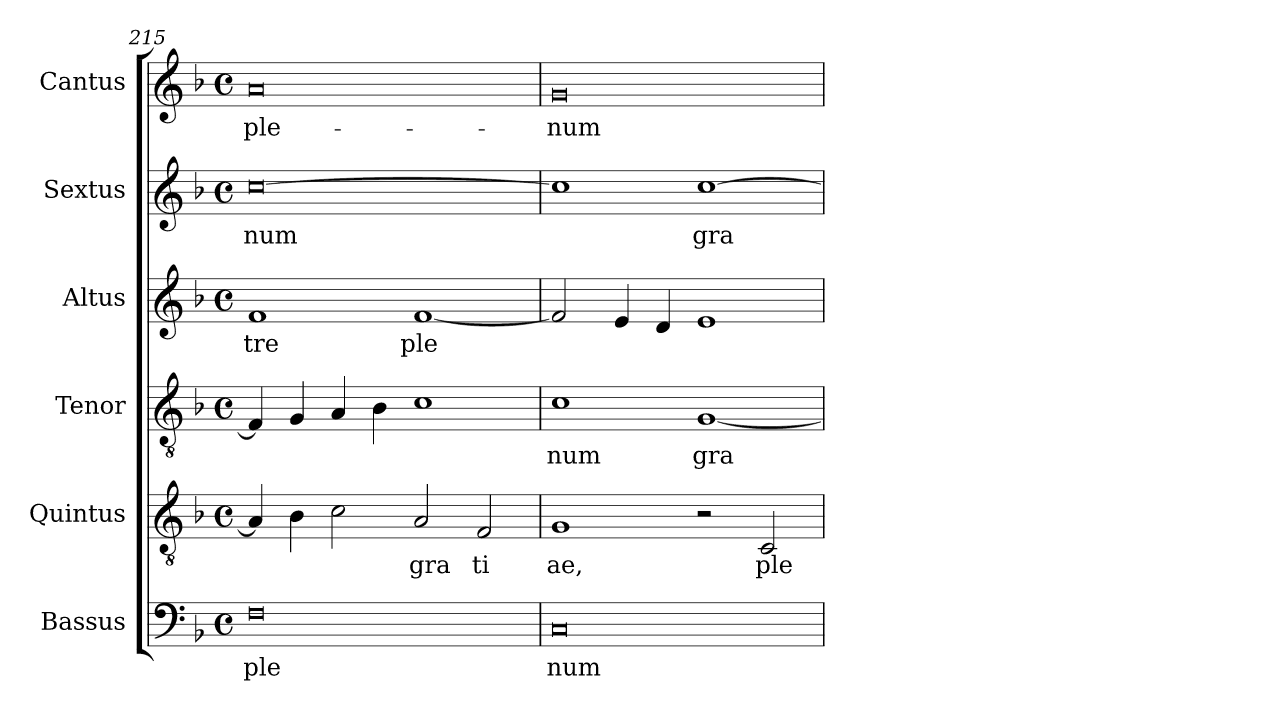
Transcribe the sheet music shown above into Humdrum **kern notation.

**kern	**text	**kern	**text	**kern	**text	**kern	**text	**kern	**text	**kern	**text
*part6	*part6	*part5	*part5	*part4	*part4	*part3	*part3	*part2	*part2	*part1	*part1
*staff6	*staff6	*staff5	*staff5	*staff4	*staff4	*staff3	*staff3	*staff2	*staff2	*staff1	*staff1
*I"Bassus	*	*I"Quintus	*	*I"Tenor	*	*I"Altus	*	*I"Sextus	*	*I"Cantus	*
*I'Bassus	*	*I'Quintus	*	*I'Tenor	*	*I'Altus	*	*I'Sextus	*	*I'Cantus	*
*clefF4	*	*clefGv2	*	*clefGv2	*	*clefG2	*	*clefG2	*	*clefG2	*
*k[b-]	*	*k[b-]	*	*k[b-]	*	*k[b-]	*	*k[b-]	*	*k[b-]	*
*F:	*	*F:	*	*F:	*	*F:	*	*F:	*	*F:	*
*M4/4	*	*M4/4	*	*M4/4	*	*M4/4	*	*M4/4	*	*M4/4	*
*met(c)	*	*met(c)	*	*met(c)	*	*met(c)	*	*met(c)	*	*met(c)	*
=215	=215	=215	=215	=215	=215	=215	=215	=215	=215	=215	=215
!	!LO:LY:b:cj	!	!	!	!	!	!LO:LY:b:cj	!	!LO:LY:b	!	!LO:LY:b:cj
0F	ple	4A/]	.	4F/]	.	1f	tre	[>0cc	num	0a	ple-
.	.	4B-\	.	4G/	.	.	.	.	.	.	.
.	.	2c\	.	4A/	.	.	.	.	.	.	.
.	.	.	.	4B-\	.	.	.	.	.	.	.
!	!	!	!LO:LY:b:cj	!	!	!	!LO:LY:b:cj	!	!	!	!
.	.	2A/	gra	1c	.	[<1f	ple	.	.	.	.
!	!	!	!LO:LY:b:cj	!	!	!	!	!	!	!	!
.	.	2F/	ti	.	.	.	.	.	.	.	.
=216	=216	=216	=216	=216	=216	=216	=216	=216	=216	=216	=216
!	!LO:LY:b:cj	!	!LO:LY:b:cj	!	!LO:LY:b:cj	!	!	!	!	!	!LO:LY:b:cj
0C	num	1G	ae,	1c	-num	2f/]	.	1cc]	.	0g	-num
.	.	.	.	.	.	4e/	.	.	.	.	.
.	.	.	.	.	.	4d/	.	.	.	.	.
!	!	!	!	!	!LO:LY:b:cj	!	!	!	!LO:LY:b:cj	!	!
.	.	2r	.	[>1G	gra-	1e	.	[<1cc	gra	.	.
!	!	!	!LO:LY:b:cj	!	!	!	!	!	!	!	!
.	.	2C/	ple	.	.	.	.	.	.	.	.
=	=	=	=	=	=	=	=	=	=	=	=
*-	*-	*-	*-	*-	*-	*-	*-	*-	*-	*-	*-
